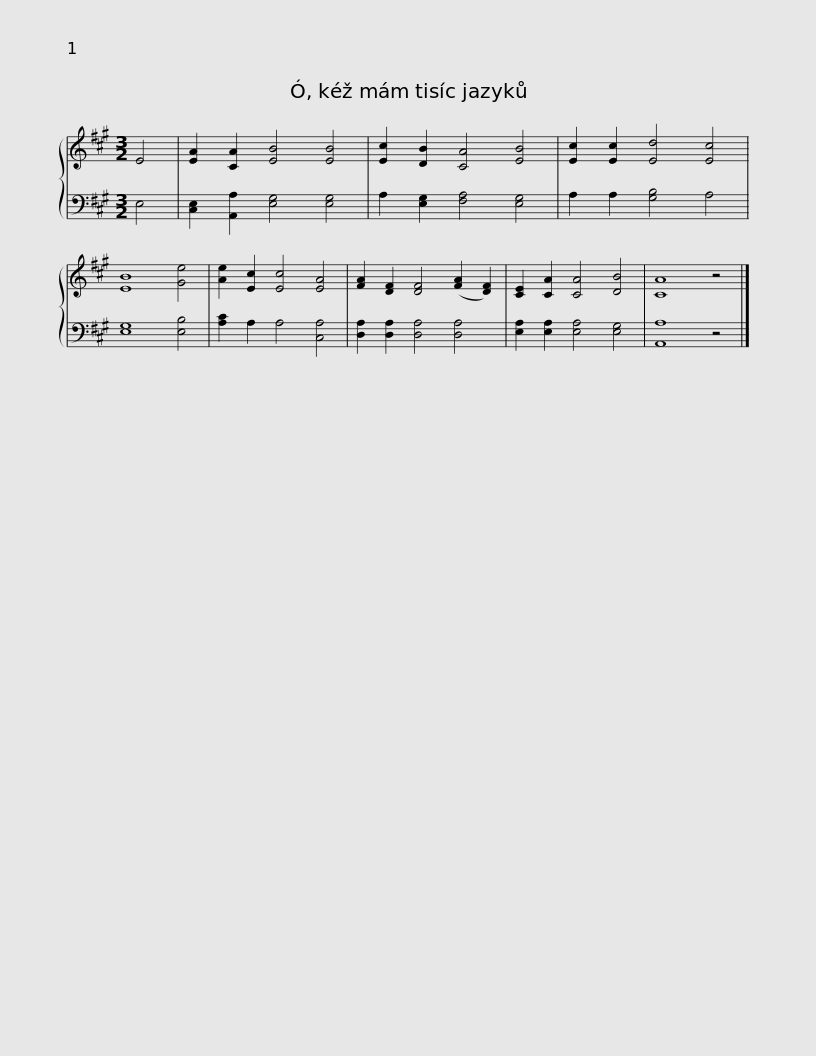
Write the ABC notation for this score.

X:1
%%score { 1 | 2 }
L:1/8
M:3/2
I:linebreak $
K:A
V:1 treble
V:2 bass
V:1
 E4 | [EA]2 [CA]2 [EB]4 [EB]4 | [Ec]2 [DB]2 [CA]4 [EB]4 |$ [Ec]2 [Ec]2 [Ed]4 [Ec]4 | [EB]8 [Ge]4 | %5
 [Ae]2 [Ec]2 [Ec]4 [EA]4 |$ [FA]2 [DF]2 [DF]4 ([FA]2 [DF]2) | [CE]2 [CA]2 [CA]4 [DB]4 | [CA]8 z4 |] %9
V:2
 E,4 | [C,E,]2 [A,,A,]2 [E,G,]4 [E,G,]4 | A,2 [E,G,]2 [F,A,]4 [E,G,]4 |$ A,2 A,2 [G,B,]4 A,4 | [E,G,]8 [E,B,]4 | %5
 [A,C]2 A,2 A,4 [C,A,]4 |$ [D,A,]2 [D,A,]2 [D,A,]4 [D,A,]4 | [E,A,]2 [E,A,]2 [E,A,]4 [E,G,]4 | [A,,A,]8 z4 |] %9
